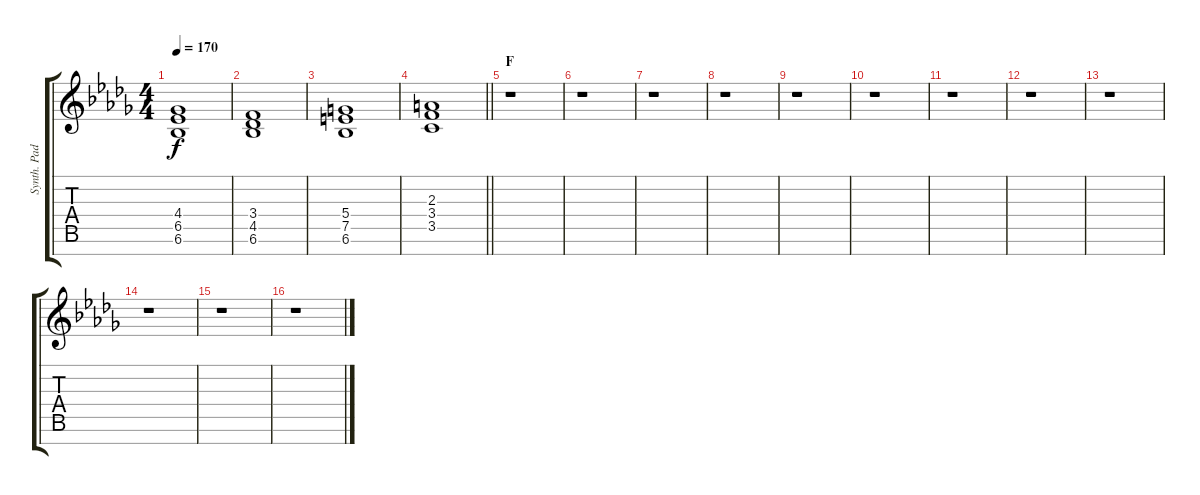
\track ("Synth. Pad II" "Synth. Pad") {instrument fx5brightness}
\staff {score tabs}
\tuning (E5 B4 G4 D4 A3 E3 B2) {hide}
\ts (4 4)
\tempo 170
\clef g2
\ks db
(4.4 6.5 6.6).1{dy f} |
(3.4 4.5 6.6).1 |
(5.4 7.5 6.6).1 |
\barLineRight lightlight
(2.3 3.4 3.5).1 |
\section ("" "F")
r.1 |
r.1 |
r.1 |
r.1 |
r.1 |
r.1 |
r.1 |
r.1 |
r.1 |
r.1 |
r.1 |
r.1
